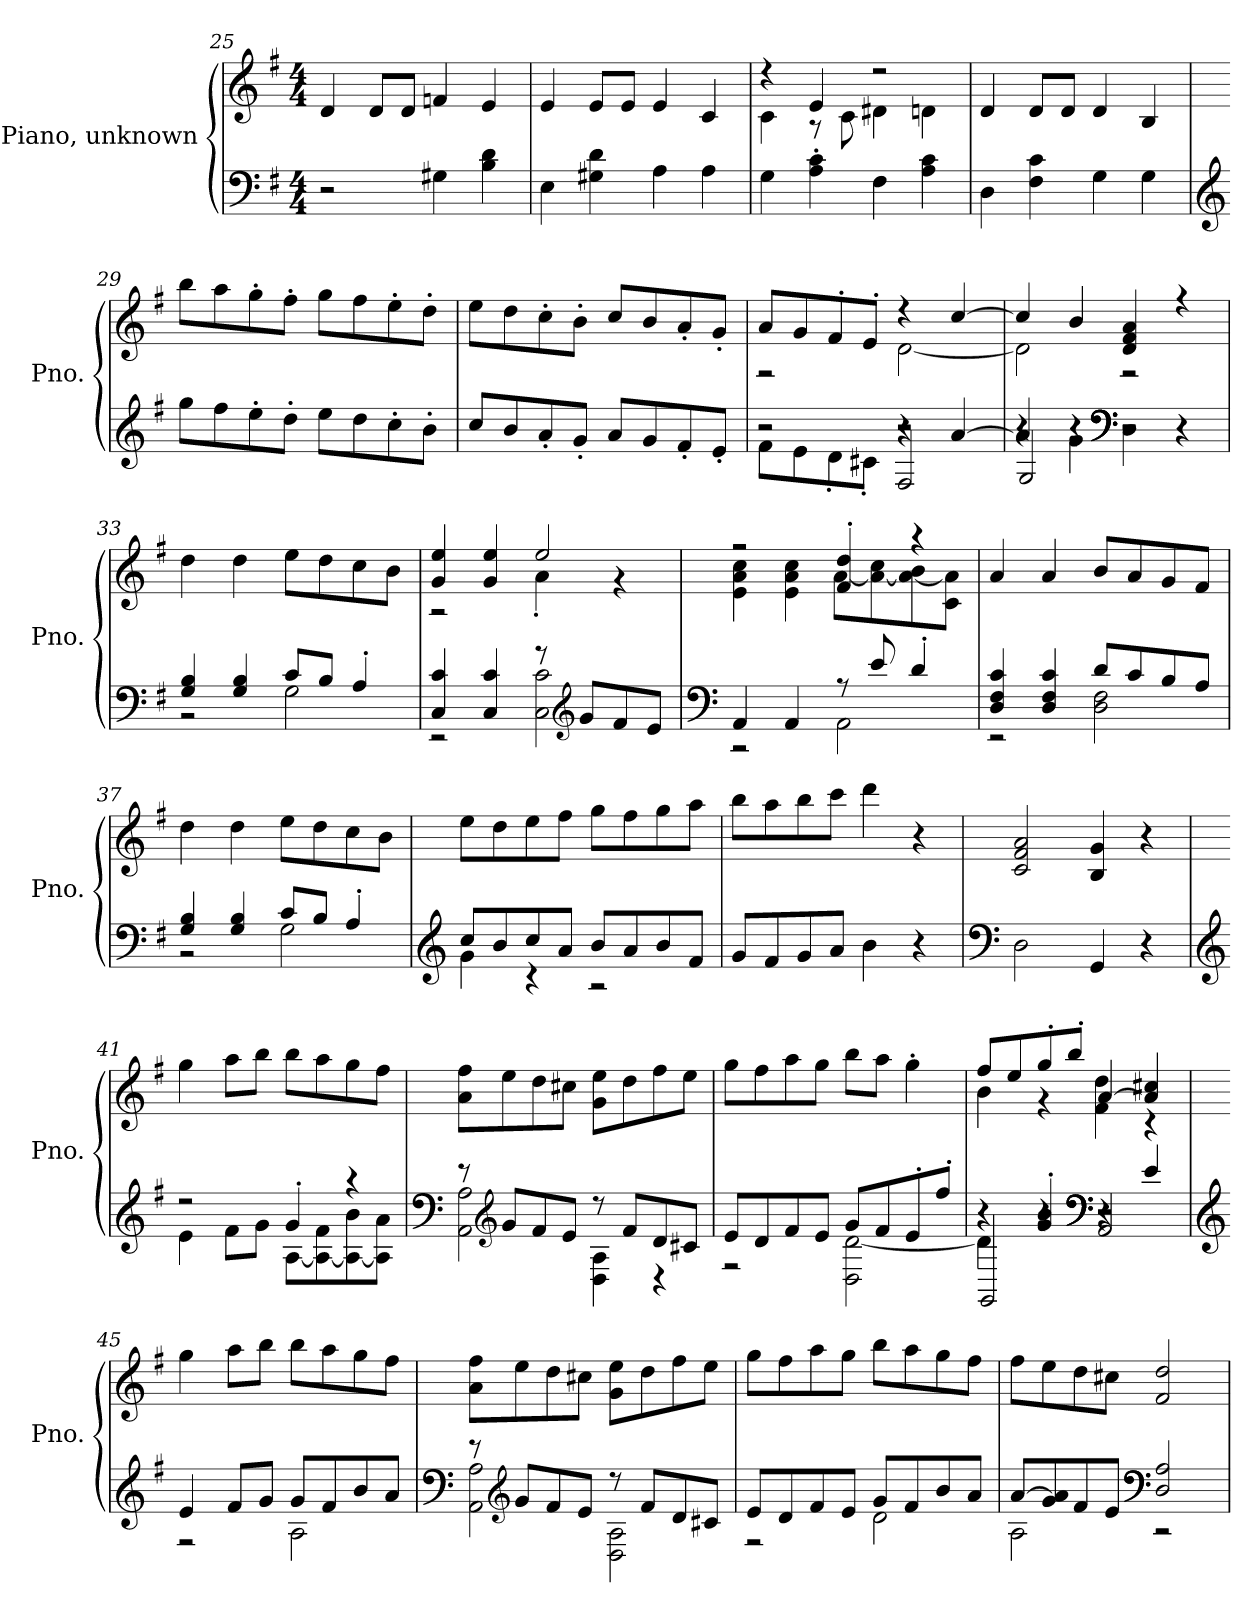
**kern	**kern
*part1	*part1
*staff2	*staff1
*I"Piano, unknown	*
*I'Pno.	*
*clefF4	*clefG2
*k[f#]	*k[f#]
*M4/4	*M4/4
=25	=25
2r	4d/
.	8d/L
.	8d/J
4G#X\	4fn/
4B\ 4d\	4e/
=26	=26
4E\	4e/
4G#X\ 4d\	8e/L
.	8e/J
4A\	4e/
4A\	4c/
=27	=27
*	*^
4G\	4r	4c\
4A\' 4c\'	4e/	8r
.	.	8c\
4F#\	2r	4d#X\
4A\ 4c\	.	4dn\
*	*v	*v
=28	=28
4D\	4d/
4F#\ 4c\	8d/L
.	8d/J
4G\	4d/
4G\	4B/
!!LO:PB:g=z
=29	=29
*clefG2	*
8gg\L	8bb\L
8ff#\	8aa\
8ee'\	8gg'\
8dd'\J	8ff#'\J
8ee\L	8gg\L
8dd\	8ff#\
8cc'\	8ee'\
8b'\J	8dd'\J
=30	=30
8cc/L	8ee\L
8b/	8dd\
8a'/	8cc'\
8g'/J	8b'\J
8a/L	8cc/L
8g/	8b/
8f#'/	8a'/
8e'/J	8g'/J
=31	=31
*^	*^
*	*^	*	*
2r	8f#\L	2r	8a/L	2r
.	8e\	.	8g/	.
.	8d'\	.	8f#'/	.
.	8c#X'\J	.	8e'/J	.
4r	2r	2F#/	4r	[2d\
[4a/	.	.	[4cc/	.
=32	=32	=32	=32	=32
4a/]	4r	2G/	4cc/]	2d\]
4r	4g\	.	4b/	.
*clefF4	*	*	*	*
2r	4D\	2r	4d/ 4f#/ 4a/	2r
.	4r	.	4r	.
*	*v	*v	*	*
*	*	*v	*v
=33	=33	=33
4G/ 4B/	2r	4dd\
4G/ 4B/	.	4dd\
8c/L	2G\	8ee\L
8B/J	.	8dd\
4A'/	.	8cc\
.	.	8b\J
!!LO:LB:g=z
=34	=34	=34
*	*	*^
4C/ 4c/	2r	4g/ 4ee/	2r
4C/ 4c/	.	4g/ 4ee/	.
8r	2C\ 2c\	2ee/	4a'\
*clefG2	*	*	*
8g/L	.	.	.
8f#/	.	.	4r
8e/J	.	.	.
=35	=35	=35	=35
*clefF4	*	*	*
4AA/	2r	2r	4e\ 4a\ 4cc\
4AA/	.	.	4e\ 4a\ 4cc\
8r	2AA\	4f#/' 4dd/'	[8a\L
8e/	.	.	8a\_ 8cc\
4d'/	.	4r	8a\_ 8b\
.	.	.	8c\ 8a\]J
*	*	*v	*v
=36	=36	=36
4D/ 4F#/ 4c/	2r	4a/
4D/ 4F#/ 4c/	.	4a/
8d/L	2D\ 2F#\	8b/L
8c/	.	8a/
8B/	.	8g/
8A/J	.	8f#/J
=37	=37	=37
4G/ 4B/	2r	4dd\
4G/ 4B/	.	4dd\
8c/L	2G\	8ee\L
8B/J	.	8dd\
4A'/	.	8cc\
.	.	8b\J
=38	=38	=38
*clefG2	*	*
8cc/L	4g\	8ee\L
8b/	.	8dd\
8cc/	4r	8ee\
8a/J	.	8ff#\J
8b/L	2r	8gg\L
8a/	.	8ff#\
8b/	.	8gg\
8f#/J	.	8aa\J
*v	*v	*
!!LO:LB:g=z
=39	=39
8g/L	8bb\L
8f#/	8aa\
8g/	8bb\
8a/J	8ccc\J
4b\	4ddd\
4r	4r
=40	=40
*clefF4	*
2D\	2c/ 2f#/ 2a/
4GG/	4B/ 4g/
4r	4r
=41	=41
*clefG2	*
*^	*
2r	4e\	4gg\
.	8f#\L	8aa\L
.	8g\J	8bb\J
4g'/	[8A\L	8bb\L
.	8A\_ 8f#\	8aa\
4r	8A\_ 8b\	8gg\
.	8A\] 8a\J	8ff#\J
=42	=42	=42
*clefF4	*	*
8r	2AA\ 2A\	8a\ 8ff#\L
*clefG2	*	*
8g/L	.	8ee\
8f#/	.	8dd\
8e/J	.	8cc#X\J
8r	4D\ 4A\	8g\ 8ee\L
8f#/L	.	8dd\
8d/	4r	8ff#\
8c#X/J	.	8ee\J
!!LO:LB:g=z
=43	=43	=43
8e/L	2r	8gg\L
8d/	.	8ff#\
8f#/	.	8aa\
8e/J	.	8gg\J
8g/L	2D\ [2d\	8bb\L
8f#/	.	8aa\J
8e'/	.	4gg'\
8ff#'/J	.	.
=44	=44	=44
*	*^	*^
4r	4d\]	2GG/	8ff#/L	4b\
.	.	.	8ee/	.
4g/' 4b/'	4r	.	8gg'/	4r
.	.	.	8bb'/J	.
*clefF4	*	*	*	*
4r	2r	2AA/	[4a/	4f#\ 4dd\
4e/	.	.	4a/] 4cc#X/	4r
*v	*v	*v	*	*
*	*v	*v
=45	=45
*clefG2	*
*^	*
4e/	2r	4gg\
8f#/L	.	8aa\L
8g/J	.	8bb\J
8g/L	2A\	8bb\L
8f#/	.	8aa\
8b/	.	8gg\
8a/J	.	8ff#\J
=46	=46	=46
*clefF4	*	*
8r	2AA\ 2A\	8a\ 8ff#\L
*clefG2	*	*
8g/L	.	8ee\
8f#/	.	8dd\
8e/J	.	8cc#X\J
8r	2D\ 2A\	8g\ 8ee\L
8f#/L	.	8dd\
8d/	.	8ff#\
8c#X/J	.	8ee\J
!!LO:LB:g=z
=47	=47	=47
8e/L	2r	8gg\L
8d/	.	8ff#\
8f#/	.	8aa\
8e/J	.	8gg\J
8g/L	2d\	8bb\L
8f#/	.	8aa\
8b/	.	8gg\
8a/J	.	8ff#\J
=48	=48	=48
[8a/L	2A\	8ff#\L
8g/ 8a/]	.	8ee\
8f#/	.	8dd\
8e/J	.	8cc#X\J
*clefF4	*	*
2D/ 2A/	2r	2f#/ 2dd/
*v	*v	*
=	=
*-	*-
